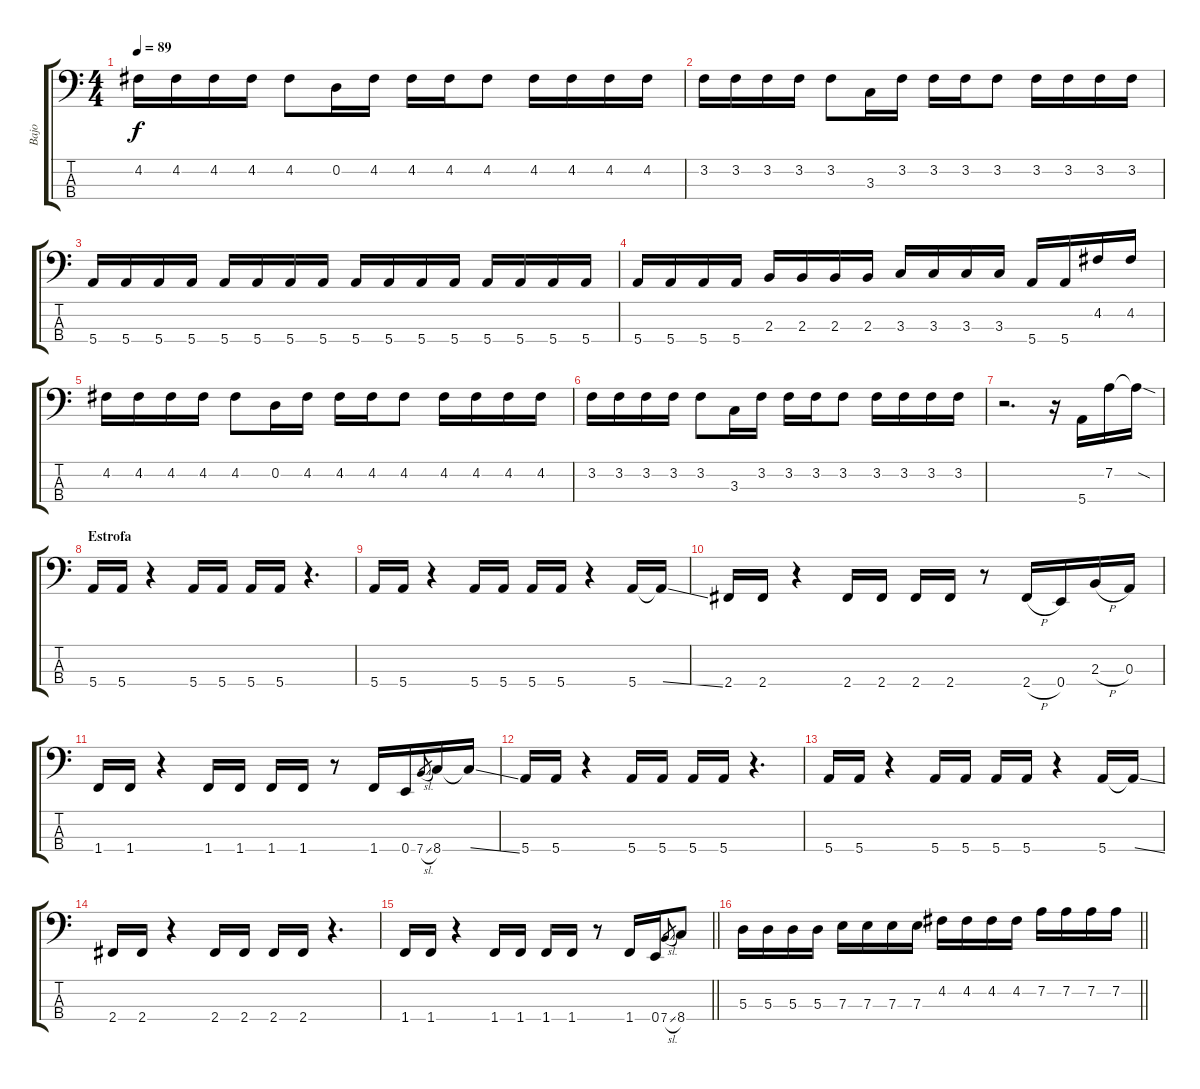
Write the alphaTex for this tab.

\track ("Bajo" "Bajo") {instrument electricbassfinger}
\staff {score tabs}
\tuning (G2 D2 A1 E1) {hide}
\ts (4 4)
\tempo 89
\clef f4
\ks c
4.2.16{dy f} 4.2.16 4.2.16 4.2.16 4.2.8 0.2.16 4.2.16 4.2.16 4.2.16 4.2.8 4.2.16 4.2.16 4.2.16 4.2.16 |
3.2.16 3.2.16 3.2.16 3.2.16 3.2.8 3.3.16 3.2.16 3.2.16 3.2.16 3.2.8 3.2.16 3.2.16 3.2.16 3.2.16 |
5.4.16 5.4.16 5.4.16 5.4.16 5.4.16 5.4.16 5.4.16 5.4.16 5.4.16 5.4.16 5.4.16 5.4.16 5.4.16 5.4.16 5.4.16 5.4.16 |
5.4.16 5.4.16 5.4.16 5.4.16 2.3.16 2.3.16 2.3.16 2.3.16 3.3.16 3.3.16 3.3.16 3.3.16 5.4.16 5.4.16 4.2.16 4.2.16 |
4.2.16 4.2.16 4.2.16 4.2.16 4.2.8 0.2.16 4.2.16 4.2.16 4.2.16 4.2.8 4.2.16 4.2.16 4.2.16 4.2.16 |
3.2.16 3.2.16 3.2.16 3.2.16 3.2.8 3.3.16 3.2.16 3.2.16 3.2.16 3.2.8 3.2.16 3.2.16 3.2.16 3.2.16 |
r.2{d} r.16 5.4.16 7.2.16 7.2{sod t}.16 |
\section ("" "Estrofa")
5.4.16 5.4.16 r.4 5.4.16 5.4.16 5.4.16 5.4.16 r.4{d} |
5.4.16 5.4.16 r.4 5.4.16 5.4.16 5.4.16 5.4.16 r.4 5.4.16 5.4{ss t}.16 |
2.4.16 2.4.16 r.4 2.4.16 2.4.16 2.4.16 2.4.16 r.8 2.4{h}.16 0.4.16 2.3{h}.16 0.3.16 |
1.4.16 1.4.16 r.4 1.4.16 1.4.16 1.4.16 1.4.16 r.8 1.4.16 0.4.16 7.4{sl}.8{gr} 8.4.16 8.4{ss t}.16 |
5.4.16 5.4.16 r.4 5.4.16 5.4.16 5.4.16 5.4.16 r.4{d} |
5.4.16 5.4.16 r.4 5.4.16 5.4.16 5.4.16 5.4.16 r.4 5.4.16 5.4{ss t}.16 |
2.4.16 2.4.16 r.4 2.4.16 2.4.16 2.4.16 2.4.16 r.4{d} |
\barLineRight lightlight
1.4.16 1.4.16 r.4 1.4.16 1.4.16 1.4.16 1.4.16 r.8 1.4.16 0.4.16 7.4{sl}.8{gr} 8.4.8 |
\barLineRight lightlight
5.3.16 5.3.16 5.3.16 5.3.16 7.3.16 7.3.16 7.3.16 7.3.16 4.2.16 4.2.16 4.2.16 4.2.16 7.2.16 7.2.16 7.2.16 7.2.16
